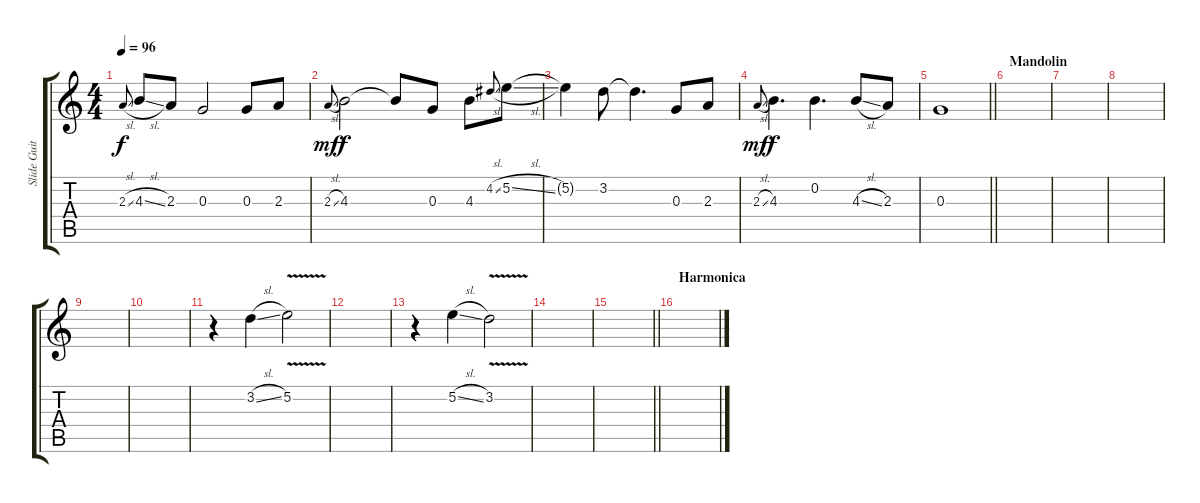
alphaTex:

\track ("Slide Guitar" "Slide Guit") {instrument acousticguitarsteel}
\staff {score tabs}
\tuning (E4 B3 G3 D3 A2 E2) {hide}
\ts (4 4)
\tempo 96
\clef g2
\ks c
2.3{sl}.8{gr onbeat dy f} 4.3{sl}.8 2.3.8 0.3.2 0.3.8 2.3.8 |
2.3{sl}.8{gr onbeat dy mf} 4.3.2{dy f} 4.3{t}.8 0.3.8 4.3.8 4.2{sl}.8{gr onbeat} 5.2{sl}.8 |
5.2{t}.4 3.2.8 3.2{t}.4{d} 0.3.8 2.3.8 |
2.3{sl}.8{gr onbeat dy mf} 4.3.4{d dy f} 0.2.4{d} 4.3{sl}.8 2.3.8 |
\barLineRight lightlight
0.3.1 |
\section ("" "Mandolin")
|
|
|
|
|
r.4 3.2{sl}.4 5.2{v}.2 |
|
r.4 5.2{sl}.4 3.2{v}.2 |
|
\barLineRight lightlight
|
\section ("" "Harmonica")
